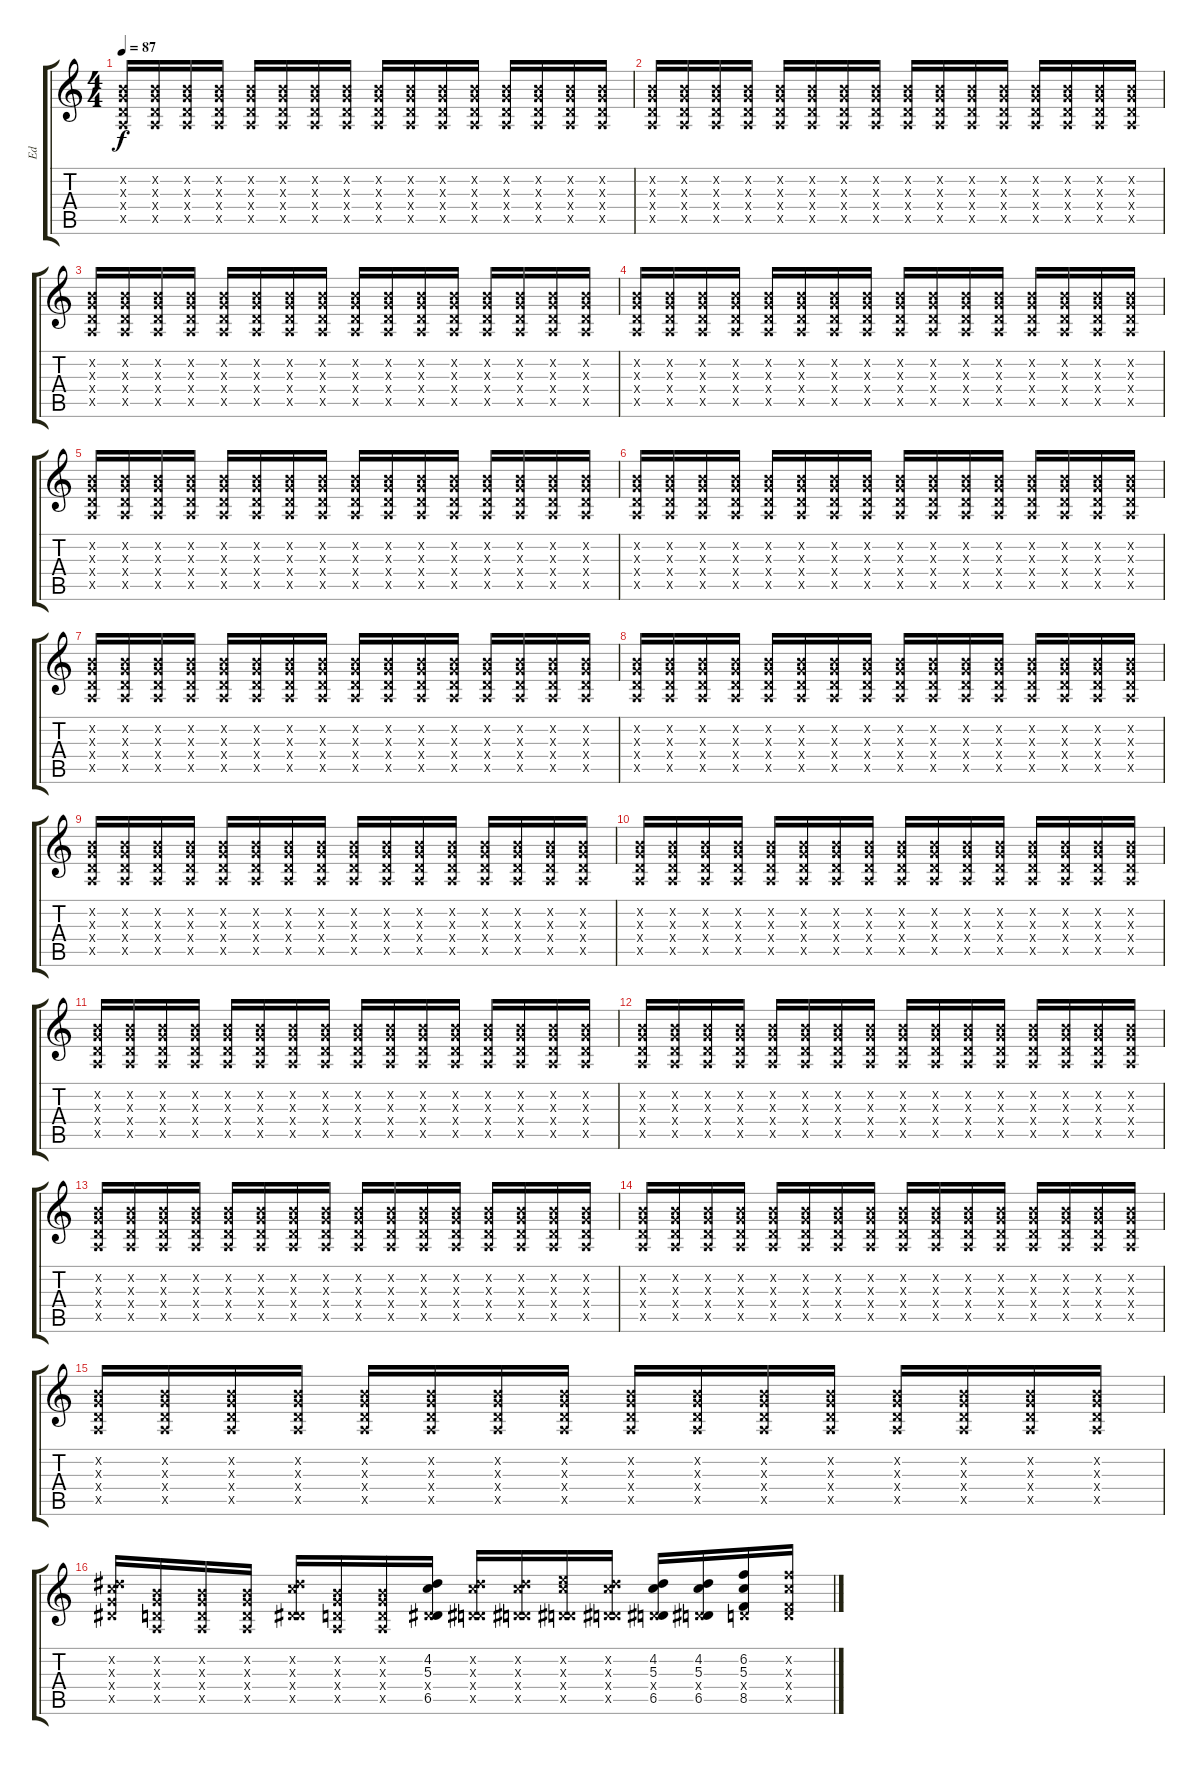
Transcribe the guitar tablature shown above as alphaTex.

\track ("Ed" "Ed") {instrument distortionguitar}
\staff {score tabs}
\tuning (E4 B3 G3 D3 A2 E2) {hide}
\ts (4 4)
\tempo 87
\clef g2
\ks c
(0.2{x} 0.3{x} 0.4{x} 0.5{x}).16{dy f} (0.2{x} 0.3{x} 0.4{x} 0.5{x}).16 (0.2{x} 0.3{x} 0.4{x} 0.5{x}).16 (0.2{x} 0.3{x} 0.4{x} 0.5{x}).16 (0.2{x} 0.3{x} 0.4{x} 0.5{x}).16 (0.2{x} 0.3{x} 0.4{x} 0.5{x}).16 (0.2{x} 0.3{x} 0.4{x} 0.5{x}).16 (0.2{x} 0.3{x} 0.4{x} 0.5{x}).16 (0.2{x} 0.3{x} 0.4{x} 0.5{x}).16 (0.2{x} 0.3{x} 0.4{x} 0.5{x}).16 (0.2{x} 0.3{x} 0.4{x} 0.5{x}).16 (0.2{x} 0.3{x} 0.4{x} 0.5{x}).16 (0.2{x} 0.3{x} 0.4{x} 0.5{x}).16 (0.2{x} 0.3{x} 0.4{x} 0.5{x}).16 (0.2{x} 0.3{x} 0.4{x} 0.5{x}).16 (0.2{x} 0.3{x} 0.4{x} 0.5{x}).16 |
(0.2{x} 0.3{x} 0.4{x} 0.5{x}).16 (0.2{x} 0.3{x} 0.4{x} 0.5{x}).16 (0.2{x} 0.3{x} 0.4{x} 0.5{x}).16 (0.2{x} 0.3{x} 0.4{x} 0.5{x}).16 (0.2{x} 0.3{x} 0.4{x} 0.5{x}).16 (0.2{x} 0.3{x} 0.4{x} 0.5{x}).16 (0.2{x} 0.3{x} 0.4{x} 0.5{x}).16 (0.2{x} 0.3{x} 0.4{x} 0.5{x}).16 (0.2{x} 0.3{x} 0.4{x} 0.5{x}).16 (0.2{x} 0.3{x} 0.4{x} 0.5{x}).16 (0.2{x} 0.3{x} 0.4{x} 0.5{x}).16 (0.2{x} 0.3{x} 0.4{x} 0.5{x}).16 (0.2{x} 0.3{x} 0.4{x} 0.5{x}).16 (0.2{x} 0.3{x} 0.4{x} 0.5{x}).16 (0.2{x} 0.3{x} 0.4{x} 0.5{x}).16 (0.2{x} 0.3{x} 0.4{x} 0.5{x}).16 |
(0.2{x} 0.3{x} 0.4{x} 0.5{x}).16 (0.2{x} 0.3{x} 0.4{x} 0.5{x}).16 (0.2{x} 0.3{x} 0.4{x} 0.5{x}).16 (0.2{x} 0.3{x} 0.4{x} 0.5{x}).16 (0.2{x} 0.3{x} 0.4{x} 0.5{x}).16 (0.2{x} 0.3{x} 0.4{x} 0.5{x}).16 (0.2{x} 0.3{x} 0.4{x} 0.5{x}).16 (0.2{x} 0.3{x} 0.4{x} 0.5{x}).16 (0.2{x} 0.3{x} 0.4{x} 0.5{x}).16 (0.2{x} 0.3{x} 0.4{x} 0.5{x}).16 (0.2{x} 0.3{x} 0.4{x} 0.5{x}).16 (0.2{x} 0.3{x} 0.4{x} 0.5{x}).16 (0.2{x} 0.3{x} 0.4{x} 0.5{x}).16 (0.2{x} 0.3{x} 0.4{x} 0.5{x}).16 (0.2{x} 0.3{x} 0.4{x} 0.5{x}).16 (0.2{x} 0.3{x} 0.4{x} 0.5{x}).16 |
(0.2{x} 0.3{x} 0.4{x} 0.5{x}).16 (0.2{x} 0.3{x} 0.4{x} 0.5{x}).16 (0.2{x} 0.3{x} 0.4{x} 0.5{x}).16 (0.2{x} 0.3{x} 0.4{x} 0.5{x}).16 (0.2{x} 0.3{x} 0.4{x} 0.5{x}).16 (0.2{x} 0.3{x} 0.4{x} 0.5{x}).16 (0.2{x} 0.3{x} 0.4{x} 0.5{x}).16 (0.2{x} 0.3{x} 0.4{x} 0.5{x}).16 (0.2{x} 0.3{x} 0.4{x} 0.5{x}).16 (0.2{x} 0.3{x} 0.4{x} 0.5{x}).16 (0.2{x} 0.3{x} 0.4{x} 0.5{x}).16 (0.2{x} 0.3{x} 0.4{x} 0.5{x}).16 (0.2{x} 0.3{x} 0.4{x} 0.5{x}).16 (0.2{x} 0.3{x} 0.4{x} 0.5{x}).16 (0.2{x} 0.3{x} 0.4{x} 0.5{x}).16 (0.2{x} 0.3{x} 0.4{x} 0.5{x}).16 |
(0.2{x} 0.3{x} 0.4{x} 0.5{x}).16 (0.2{x} 0.3{x} 0.4{x} 0.5{x}).16 (0.2{x} 0.3{x} 0.4{x} 0.5{x}).16 (0.2{x} 0.3{x} 0.4{x} 0.5{x}).16 (0.2{x} 0.3{x} 0.4{x} 0.5{x}).16 (0.2{x} 0.3{x} 0.4{x} 0.5{x}).16 (0.2{x} 0.3{x} 0.4{x} 0.5{x}).16 (0.2{x} 0.3{x} 0.4{x} 0.5{x}).16 (0.2{x} 0.3{x} 0.4{x} 0.5{x}).16 (0.2{x} 0.3{x} 0.4{x} 0.5{x}).16 (0.2{x} 0.3{x} 0.4{x} 0.5{x}).16 (0.2{x} 0.3{x} 0.4{x} 0.5{x}).16 (0.2{x} 0.3{x} 0.4{x} 0.5{x}).16 (0.2{x} 0.3{x} 0.4{x} 0.5{x}).16 (0.2{x} 0.3{x} 0.4{x} 0.5{x}).16 (0.2{x} 0.3{x} 0.4{x} 0.5{x}).16 |
(0.2{x} 0.3{x} 0.4{x} 0.5{x}).16 (0.2{x} 0.3{x} 0.4{x} 0.5{x}).16 (0.2{x} 0.3{x} 0.4{x} 0.5{x}).16 (0.2{x} 0.3{x} 0.4{x} 0.5{x}).16 (0.2{x} 0.3{x} 0.4{x} 0.5{x}).16 (0.2{x} 0.3{x} 0.4{x} 0.5{x}).16 (0.2{x} 0.3{x} 0.4{x} 0.5{x}).16 (0.2{x} 0.3{x} 0.4{x} 0.5{x}).16 (0.2{x} 0.3{x} 0.4{x} 0.5{x}).16 (0.2{x} 0.3{x} 0.4{x} 0.5{x}).16 (0.2{x} 0.3{x} 0.4{x} 0.5{x}).16 (0.2{x} 0.3{x} 0.4{x} 0.5{x}).16 (0.2{x} 0.3{x} 0.4{x} 0.5{x}).16 (0.2{x} 0.3{x} 0.4{x} 0.5{x}).16 (0.2{x} 0.3{x} 0.4{x} 0.5{x}).16 (0.2{x} 0.3{x} 0.4{x} 0.5{x}).16 |
(0.2{x} 0.3{x} 0.4{x} 0.5{x}).16 (0.2{x} 0.3{x} 0.4{x} 0.5{x}).16 (0.2{x} 0.3{x} 0.4{x} 0.5{x}).16 (0.2{x} 0.3{x} 0.4{x} 0.5{x}).16 (0.2{x} 0.3{x} 0.4{x} 0.5{x}).16 (0.2{x} 0.3{x} 0.4{x} 0.5{x}).16 (0.2{x} 0.3{x} 0.4{x} 0.5{x}).16 (0.2{x} 0.3{x} 0.4{x} 0.5{x}).16 (0.2{x} 0.3{x} 0.4{x} 0.5{x}).16 (0.2{x} 0.3{x} 0.4{x} 0.5{x}).16 (0.2{x} 0.3{x} 0.4{x} 0.5{x}).16 (0.2{x} 0.3{x} 0.4{x} 0.5{x}).16 (0.2{x} 0.3{x} 0.4{x} 0.5{x}).16 (0.2{x} 0.3{x} 0.4{x} 0.5{x}).16 (0.2{x} 0.3{x} 0.4{x} 0.5{x}).16 (0.2{x} 0.3{x} 0.4{x} 0.5{x}).16 |
(0.2{x} 0.3{x} 0.4{x} 0.5{x}).16 (0.2{x} 0.3{x} 0.4{x} 0.5{x}).16 (0.2{x} 0.3{x} 0.4{x} 0.5{x}).16 (0.2{x} 0.3{x} 0.4{x} 0.5{x}).16 (0.2{x} 0.3{x} 0.4{x} 0.5{x}).16 (0.2{x} 0.3{x} 0.4{x} 0.5{x}).16 (0.2{x} 0.3{x} 0.4{x} 0.5{x}).16 (0.2{x} 0.3{x} 0.4{x} 0.5{x}).16 (0.2{x} 0.3{x} 0.4{x} 0.5{x}).16 (0.2{x} 0.3{x} 0.4{x} 0.5{x}).16 (0.2{x} 0.3{x} 0.4{x} 0.5{x}).16 (0.2{x} 0.3{x} 0.4{x} 0.5{x}).16 (0.2{x} 0.3{x} 0.4{x} 0.5{x}).16 (0.2{x} 0.3{x} 0.4{x} 0.5{x}).16 (0.2{x} 0.3{x} 0.4{x} 0.5{x}).16 (0.2{x} 0.3{x} 0.4{x} 0.5{x}).16 |
(0.2{x} 0.3{x} 0.4{x} 0.5{x}).16 (0.2{x} 0.3{x} 0.4{x} 0.5{x}).16 (0.2{x} 0.3{x} 0.4{x} 0.5{x}).16 (0.2{x} 0.3{x} 0.4{x} 0.5{x}).16 (0.2{x} 0.3{x} 0.4{x} 0.5{x}).16 (0.2{x} 0.3{x} 0.4{x} 0.5{x}).16 (0.2{x} 0.3{x} 0.4{x} 0.5{x}).16 (0.2{x} 0.3{x} 0.4{x} 0.5{x}).16 (0.2{x} 0.3{x} 0.4{x} 0.5{x}).16 (0.2{x} 0.3{x} 0.4{x} 0.5{x}).16 (0.2{x} 0.3{x} 0.4{x} 0.5{x}).16 (0.2{x} 0.3{x} 0.4{x} 0.5{x}).16 (0.2{x} 0.3{x} 0.4{x} 0.5{x}).16 (0.2{x} 0.3{x} 0.4{x} 0.5{x}).16 (0.2{x} 0.3{x} 0.4{x} 0.5{x}).16 (0.2{x} 0.3{x} 0.4{x} 0.5{x}).16 |
(0.2{x} 0.3{x} 0.4{x} 0.5{x}).16 (0.2{x} 0.3{x} 0.4{x} 0.5{x}).16 (0.2{x} 0.3{x} 0.4{x} 0.5{x}).16 (0.2{x} 0.3{x} 0.4{x} 0.5{x}).16 (0.2{x} 0.3{x} 0.4{x} 0.5{x}).16 (0.2{x} 0.3{x} 0.4{x} 0.5{x}).16 (0.2{x} 0.3{x} 0.4{x} 0.5{x}).16 (0.2{x} 0.3{x} 0.4{x} 0.5{x}).16 (0.2{x} 0.3{x} 0.4{x} 0.5{x}).16 (0.2{x} 0.3{x} 0.4{x} 0.5{x}).16 (0.2{x} 0.3{x} 0.4{x} 0.5{x}).16 (0.2{x} 0.3{x} 0.4{x} 0.5{x}).16 (0.2{x} 0.3{x} 0.4{x} 0.5{x}).16 (0.2{x} 0.3{x} 0.4{x} 0.5{x}).16 (0.2{x} 0.3{x} 0.4{x} 0.5{x}).16 (0.2{x} 0.3{x} 0.4{x} 0.5{x}).16 |
(0.2{x} 0.3{x} 0.4{x} 0.5{x}).16 (0.2{x} 0.3{x} 0.4{x} 0.5{x}).16 (0.2{x} 0.3{x} 0.4{x} 0.5{x}).16 (0.2{x} 0.3{x} 0.4{x} 0.5{x}).16 (0.2{x} 0.3{x} 0.4{x} 0.5{x}).16 (0.2{x} 0.3{x} 0.4{x} 0.5{x}).16 (0.2{x} 0.3{x} 0.4{x} 0.5{x}).16 (0.2{x} 0.3{x} 0.4{x} 0.5{x}).16 (0.2{x} 0.3{x} 0.4{x} 0.5{x}).16 (0.2{x} 0.3{x} 0.4{x} 0.5{x}).16 (0.2{x} 0.3{x} 0.4{x} 0.5{x}).16 (0.2{x} 0.3{x} 0.4{x} 0.5{x}).16 (0.2{x} 0.3{x} 0.4{x} 0.5{x}).16 (0.2{x} 0.3{x} 0.4{x} 0.5{x}).16 (0.2{x} 0.3{x} 0.4{x} 0.5{x}).16 (0.2{x} 0.3{x} 0.4{x} 0.5{x}).16 |
(0.2{x} 0.3{x} 0.4{x} 0.5{x}).16 (0.2{x} 0.3{x} 0.4{x} 0.5{x}).16 (0.2{x} 0.3{x} 0.4{x} 0.5{x}).16 (0.2{x} 0.3{x} 0.4{x} 0.5{x}).16 (0.2{x} 0.3{x} 0.4{x} 0.5{x}).16 (0.2{x} 0.3{x} 0.4{x} 0.5{x}).16 (0.2{x} 0.3{x} 0.4{x} 0.5{x}).16 (0.2{x} 0.3{x} 0.4{x} 0.5{x}).16 (0.2{x} 0.3{x} 0.4{x} 0.5{x}).16 (0.2{x} 0.3{x} 0.4{x} 0.5{x}).16 (0.2{x} 0.3{x} 0.4{x} 0.5{x}).16 (0.2{x} 0.3{x} 0.4{x} 0.5{x}).16 (0.2{x} 0.3{x} 0.4{x} 0.5{x}).16 (0.2{x} 0.3{x} 0.4{x} 0.5{x}).16 (0.2{x} 0.3{x} 0.4{x} 0.5{x}).16 (0.2{x} 0.3{x} 0.4{x} 0.5{x}).16 |
(0.2{x} 0.3{x} 0.4{x} 0.5{x}).16 (0.2{x} 0.3{x} 0.4{x} 0.5{x}).16 (0.2{x} 0.3{x} 0.4{x} 0.5{x}).16 (0.2{x} 0.3{x} 0.4{x} 0.5{x}).16 (0.2{x} 0.3{x} 0.4{x} 0.5{x}).16 (0.2{x} 0.3{x} 0.4{x} 0.5{x}).16 (0.2{x} 0.3{x} 0.4{x} 0.5{x}).16 (0.2{x} 0.3{x} 0.4{x} 0.5{x}).16 (0.2{x} 0.3{x} 0.4{x} 0.5{x}).16 (0.2{x} 0.3{x} 0.4{x} 0.5{x}).16 (0.2{x} 0.3{x} 0.4{x} 0.5{x}).16 (0.2{x} 0.3{x} 0.4{x} 0.5{x}).16 (0.2{x} 0.3{x} 0.4{x} 0.5{x}).16 (0.2{x} 0.3{x} 0.4{x} 0.5{x}).16 (0.2{x} 0.3{x} 0.4{x} 0.5{x}).16 (0.2{x} 0.3{x} 0.4{x} 0.5{x}).16 |
(0.2{x} 0.3{x} 0.4{x} 0.5{x}).16 (0.2{x} 0.3{x} 0.4{x} 0.5{x}).16 (0.2{x} 0.3{x} 0.4{x} 0.5{x}).16 (0.2{x} 0.3{x} 0.4{x} 0.5{x}).16 (0.2{x} 0.3{x} 0.4{x} 0.5{x}).16 (0.2{x} 0.3{x} 0.4{x} 0.5{x}).16 (0.2{x} 0.3{x} 0.4{x} 0.5{x}).16 (0.2{x} 0.3{x} 0.4{x} 0.5{x}).16 (0.2{x} 0.3{x} 0.4{x} 0.5{x}).16 (0.2{x} 0.3{x} 0.4{x} 0.5{x}).16 (0.2{x} 0.3{x} 0.4{x} 0.5{x}).16 (0.2{x} 0.3{x} 0.4{x} 0.5{x}).16 (0.2{x} 0.3{x} 0.4{x} 0.5{x}).16 (0.2{x} 0.3{x} 0.4{x} 0.5{x}).16 (0.2{x} 0.3{x} 0.4{x} 0.5{x}).16 (0.2{x} 0.3{x} 0.4{x} 0.5{x}).16 |
(0.2{x} 0.3{x} 0.4{x} 0.5{x}).16 (0.2{x} 0.3{x} 0.4{x} 0.5{x}).16 (0.2{x} 0.3{x} 0.4{x} 0.5{x}).16 (0.2{x} 0.3{x} 0.4{x} 0.5{x}).16 (0.2{x} 0.3{x} 0.4{x} 0.5{x}).16 (0.2{x} 0.3{x} 0.4{x} 0.5{x}).16 (0.2{x} 0.3{x} 0.4{x} 0.5{x}).16 (0.2{x} 0.3{x} 0.4{x} 0.5{x}).16 (0.2{x} 0.3{x} 0.4{x} 0.5{x}).16 (0.2{x} 0.3{x} 0.4{x} 0.5{x}).16 (0.2{x} 0.3{x} 0.4{x} 0.5{x}).16 (0.2{x} 0.3{x} 0.4{x} 0.5{x}).16 (0.2{x} 0.3{x} 0.4{x} 0.5{x}).16 (0.2{x} 0.3{x} 0.4{x} 0.5{x}).16 (0.2{x} 0.3{x} 0.4{x} 0.5{x}).16 (0.2{x} 0.3{x} 0.4{x} 0.5{x}).16 |
(4.2{x} 5.3{x} 5.4{x} 6.5{x}).16 (0.2{x} 0.3{x} 0.4{x} 0.5{x}).16 (0.2{x} 0.3{x} 0.4{x} 0.5{x}).16 (0.2{x} 0.3{x} 0.4{x} 0.5{x}).16 (4.2{x} 5.3{x} 0.4{x} 6.5{x}).16 (0.2{x} 0.3{x} 0.4{x} 0.5{x}).16 (0.2{x} 0.3{x} 0.4{x} 0.5{x}).16 (4.2 5.3 0.4{x} 6.5).16 (4.2{x} 5.3{x} 0.4{x} 6.5{x}).16 (4.2{x} 5.3{x} 0.4{x} 6.5{x}).16 (5.2{x} 5.3{x} 0.4{x} 6.5{x}).16 (4.2{x} 5.3{x} 0.4{x} 6.5{x}).16 (4.2 5.3 0.4{x} 6.5).16 (4.2 5.3 0.4{x} 6.5).16 (6.2 5.3 0.4{x} 8.5).16 (6.2{x} 5.3{x} 0.4{x} 8.5{x}).16
